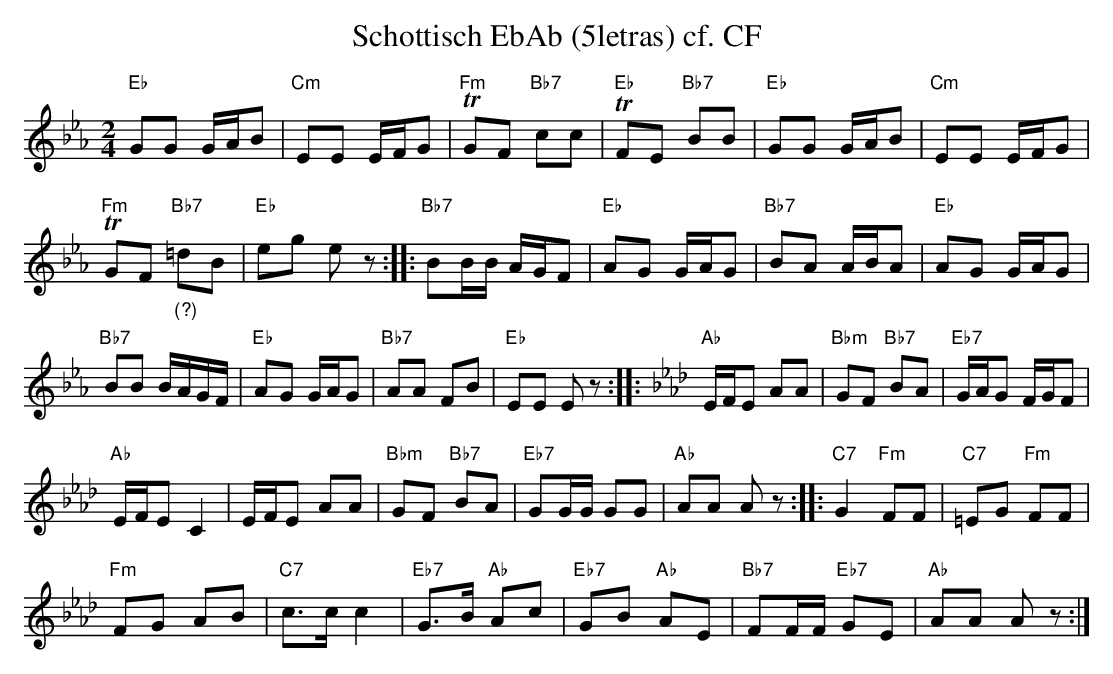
X:1
T:Schottisch EbAb (5letras) cf. CF
M:2/4
L:1/16
K:Ebmaj%%MIDI gchordon
"Eb"G2G2 GAB2 | "Cm"E2E2 EFG2 | "Fm"TG2F2 "Bb7"c2c2 | "Eb"TF2E2 "Bb7"B2B2 | "Eb"G2G2 GAB2 | "Cm"E2E2 EFG2 |
"Fm"TG2F2 "Bb7""_(?)"=d2B2 | "Eb"e2g2 e2z2 :: "Bb7"B2BB AGF2 | "Eb"A2G2 GAG2 | "Bb7"B2A2 ABA2 | "Eb"A2G2 GAG2 |
"Bb7"B2B2 BAGF | "Eb"A2G2 GAG2 | "Bb7"A2A2 F2B2 | "Eb"E2E2 E2z2 :: [K:Abmaj] "Ab"EFE2 A2A2 | "Bbm"G2F2 "Bb7"B2A2 | "Eb7"GAG2 FGF2 |
"Ab"EFE2C4 | EFE2 A2A2 | "Bbm"G2F2 "Bb7"B2A2 | "Eb7"G2GG G2G2 | "Ab"A2A2 A2z2 :: "C7"G4"Fm"F2F2 | "C7"=E2G2 "Fm"F2F2 |
"Fm"F2G2 A2B2 | "C7"c3cc4 | "Eb7"G3B "Ab"A2c2 | "Eb7"G2B2 "Ab"A2E2 | "Bb7"F2FF "Eb7"G2E2 | "Ab"A2A2 A2z2 :|
